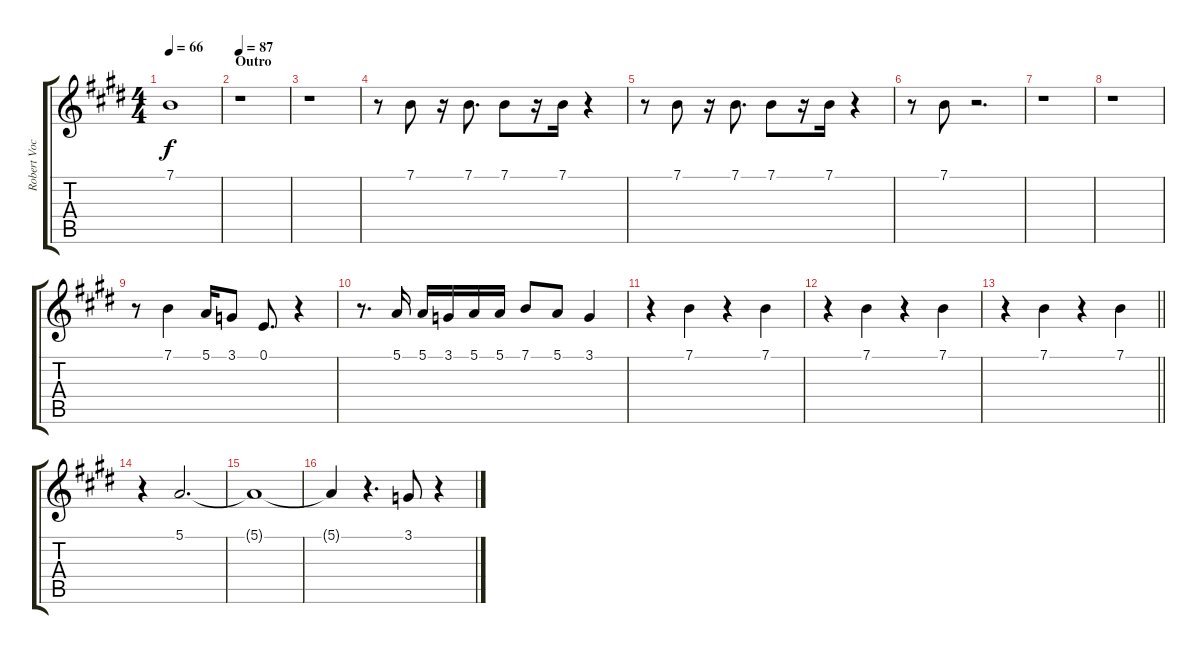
\track ("Robert Vocals" "Robert Voc") {instrument oboe}
\staff {score tabs}
\tuning (E4 B3 G3 D3 A2 E2) {hide}
\ts (4 4)
\tempo 66
\clef g2
\ks e
7.1{t}.1{dy f balance 15} |
\section ("" "Outro")
\tempo 88
\tempo 87
r.1{balance 8} |
r.1 |
r.8 7.1.8 r.16 7.1.8{d} 7.1.8 r.16 7.1.16 r.4 |
r.8 7.1.8 r.16 7.1.8{d} 7.1.8 r.16 7.1.16 r.4 |
r.8 7.1.8 r.2{d} |
r.1 |
r.1 |
r.8 7.1.4 5.1.16 3.1.8 0.1.8{d} r.4 |
r.8{d} 5.1.16 5.1.16 3.1.16 5.1.16 5.1.16 7.1.8 5.1.8 3.1.4 |
r.4 7.1.4 r.4 7.1.4 |
r.4 7.1.4 r.4 7.1.4 |
\barLineRight lightlight
r.4 7.1.4 r.4 7.1.4 |
r.4 5.1.2{d} |
5.1{t}.1 |
5.1{t}.4 r.4{d} 3.1.8 r.4
